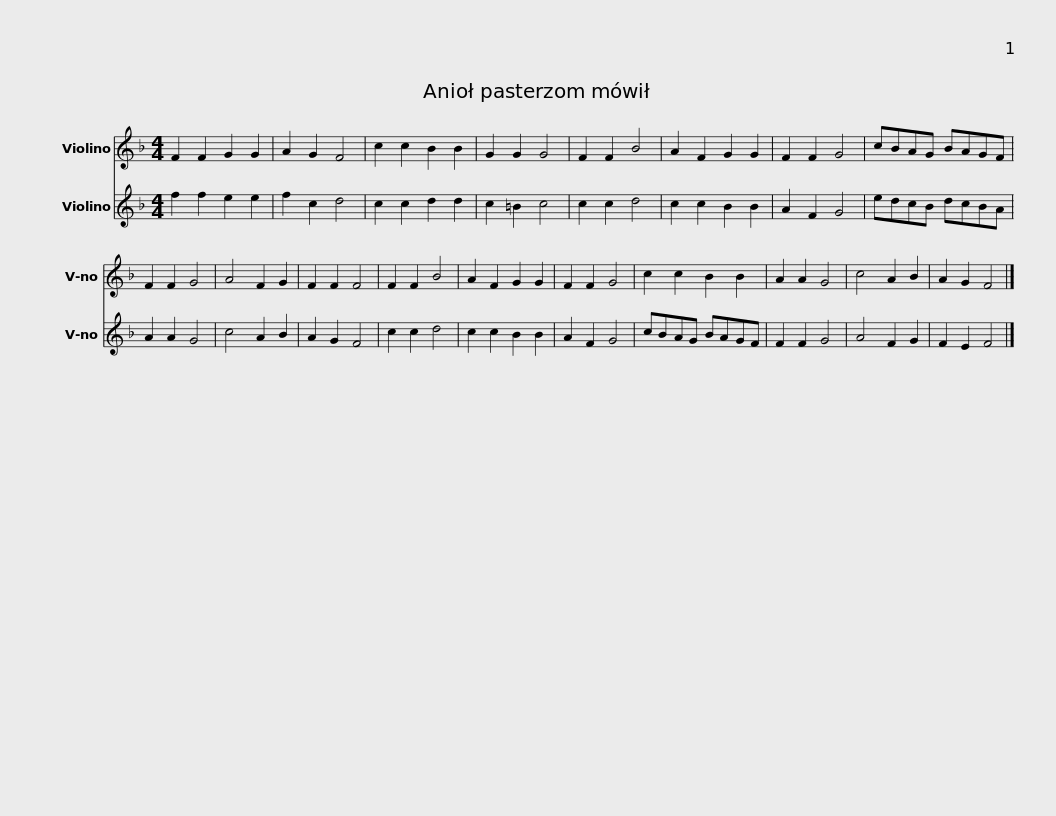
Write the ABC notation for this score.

X:1
%%score 1 2
L:1/8
M:4/4
I:linebreak $
K:F
V:1 treble
V:2 treble
V:1
 F2 F2 G2 G2 | A2 G2 F4 | c2 c2 B2 B2 | G2 G2 G4 | F2 F2 B4 | %5
 A2 F2 G2 G2 | F2 F2 G4 | cBAG BAGF | F2 F2 G4 |$ A4 F2 G2 | %10
 F2 F2 F4 | F2 F2 B4 | A2 F2 G2 G2 | F2 F2 G4 | c2 c2 B2 B2 | %15
 A2 A2 G4 | c4 A2 B2 | A2 G2 F4 |] %18
V:2
 f2 f2 e2 e2 | f2 c2 d4 | c2 c2 d2 d2 | c2 =B2 c4 | c2 c2 d4 | %5
 c2 c2 B2 B2 | A2 F2 G4 | edcB dcBA | A2 A2 G4 |$ c4 A2 B2 | %10
 A2 G2 F4 | c2 c2 d4 | c2 c2 B2 B2 | A2 F2 G4 | cBAG BAGF | %15
 F2 F2 G4 | A4 F2 G2 | F2 E2 F4 |] %18
